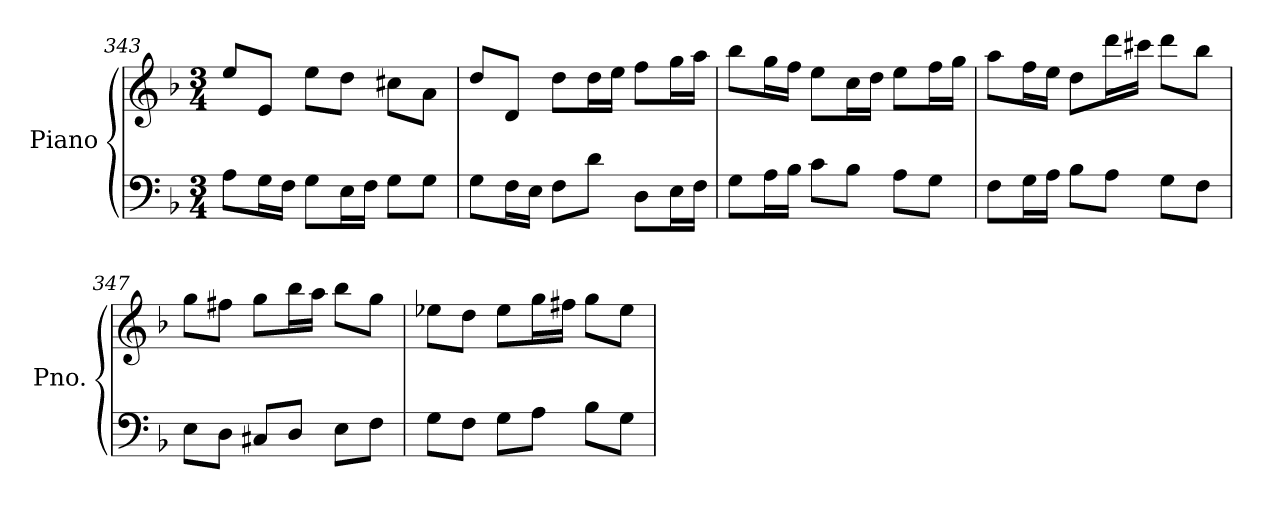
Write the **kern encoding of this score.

**kern	**kern
*part1	*part1
*staff2	*staff1
*I"Piano	*
*I'Pno.	*
*clefF4	*clefG2
*k[b-]	*k[b-]
*M3/4	*M3/4
=343	=343
8A\L	8ee/L
16G\L	8e/J
16F\JJ	.
8G\L	8ee\L
16E\L	8dd\J
16F\JJ	.
8G\L	8cc#X\L
8G\J	8a\J
=344	=344
8G\L	8dd/L
16F\L	8d/J
16E\JJ	.
8F\L	8dd\L
8d\J	16dd\L
.	16ee\JJ
8D\L	8ff\L
16E\L	16gg\L
16F\JJ	16aa\JJ
=345	=345
8G\L	8bb-\L
16A\L	16gg\L
16B-\JJ	16ff\JJ
8c\L	8ee\L
8B-\J	16cc\L
.	16dd\JJ
8A\L	8ee\L
8G\J	16ff\L
.	16gg\JJ
=346	=346
8F\L	8aa\L
16G\L	16ff\L
16A\JJ	16ee\JJ
8B-\L	8dd\L
8A\J	16ddd\L
.	16ccc#X\JJ
8G\L	8ddd\L
8F\J	8bb-\J
=347	=347
8E\L	8gg\L
8D\J	8ff#X\J
8C#X/L	8gg\L
8D/J	16bb-\L
.	16aa\JJ
8E\L	8bb-\L
8F\J	8gg\J
=348	=348
8G\L	8ee-X\L
8F\J	8dd\J
8G\L	8ee-\L
8A\J	16gg\L
.	16ff#X\JJ
8B-\L	8gg\L
8G\J	8ee-\J
=	=
*-	*-
